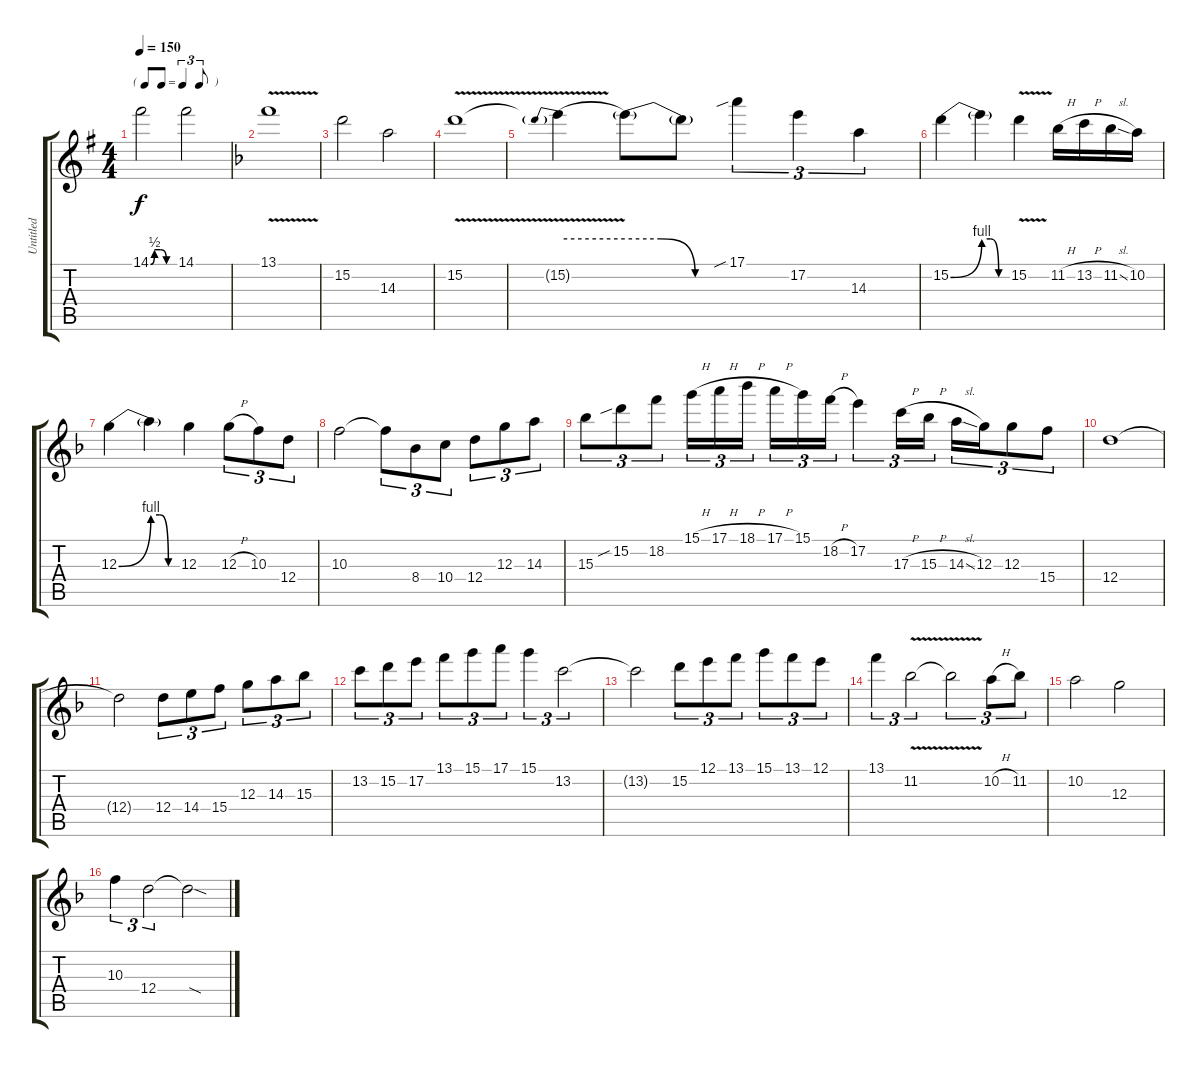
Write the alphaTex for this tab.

\track ("Untitled" "Untitled") {instrument distortionguitar}
\staff {score tabs}
\tuning (E4 B3 G3 D3 A2 E2) {hide}
\ts (4 4)
\tf triplet8th
\tempo 150
\clef g2
\ks g
14.1{be (custom 0 0 10 2 25 2 40 0 60 0)}.2{dy f} 14.1.2 |
\ks f
13.1{v}.1 |
15.2.2 14.3.2 |
15.2{v}.1 |
15.2{be (prebend 0 4 60 4) t}.4 15.2{be (custom 0 4 20 4 40 0 60 0) t}.8 15.2{t}.8 17.1{sib}.4{tu (3 2)} 17.2.4{tu (3 2)} 14.3.4{tu (3 2)} |
15.2{be (bend 0 0 60 4)}.4 15.2{be (custom 0 4 20 4 40 0 60 0) t}.4 15.2{v}.4 11.2{h}.16 13.2{h}.16 11.2{sl}.16 10.2.16 |
12.3{be (bend 0 0 60 4)}.4 12.3{be (custom 0 4 20 4 40 0 60 0) t}.4 12.3.4 12.3{h}.8{tu (3 2)} 10.3.8{tu (3 2)} 12.4.8{tu (3 2)} |
10.3.2 10.3{t}.8{tu (3 2)} 8.4.8{tu (3 2)} 10.4.8{tu (3 2)} 12.4.8{tu (3 2)} 12.3.8{tu (3 2)} 14.3.8{tu (3 2)} |
15.3.8{tu (3 2)} 15.2{sib}.8{tu (3 2)} 18.2.8{tu (3 2)} 15.1{h}.16{tu (3 2)} 17.1{h}.16{tu (3 2)} 18.1{h}.16{tu (3 2) beam splitsecondary} 17.1{h}.16{tu (3 2)} 15.1.16{tu (3 2)} 18.2{h}.16{tu (3 2)} 17.2.4{tu (3 2)} 17.3{h}.16{tu (3 2)} 15.3{h}.16{tu (3 2)} 14.3{sl}.16{tu (3 2)} 12.3.16{tu (3 2)} 12.3.8{tu (3 2)} 15.4.8{tu (3 2)} |
12.4.1 |
12.4{t}.2 12.4.8{tu (3 2)} 14.4.8{tu (3 2)} 15.4.8{tu (3 2)} 12.3.8{tu (3 2)} 14.3.8{tu (3 2)} 15.3.8{tu (3 2)} |
13.2.8{tu (3 2)} 15.2.8{tu (3 2)} 17.2.8{tu (3 2)} 13.1.8{tu (3 2)} 15.1.8{tu (3 2)} 17.1.8{tu (3 2)} 15.1.4{tu (3 2)} 13.2.2{tu (3 2)} |
13.2{t}.2 15.2.8{tu (3 2)} 12.1.8{tu (3 2)} 13.1.8{tu (3 2)} 15.1.8{tu (3 2)} 13.1.8{tu (3 2)} 12.1.8{tu (3 2)} |
13.1.4{tu (3 2)} 11.2{v}.2{tu (3 2)} 11.2{v t}.2{tu (3 2)} 10.2{h}.8{tu (3 2)} 11.2.8{tu (3 2)} |
10.2.2 12.3.2 |
10.3.4{tu (3 2)} 12.4.2{tu (3 2)} 12.4{sod t}.2
